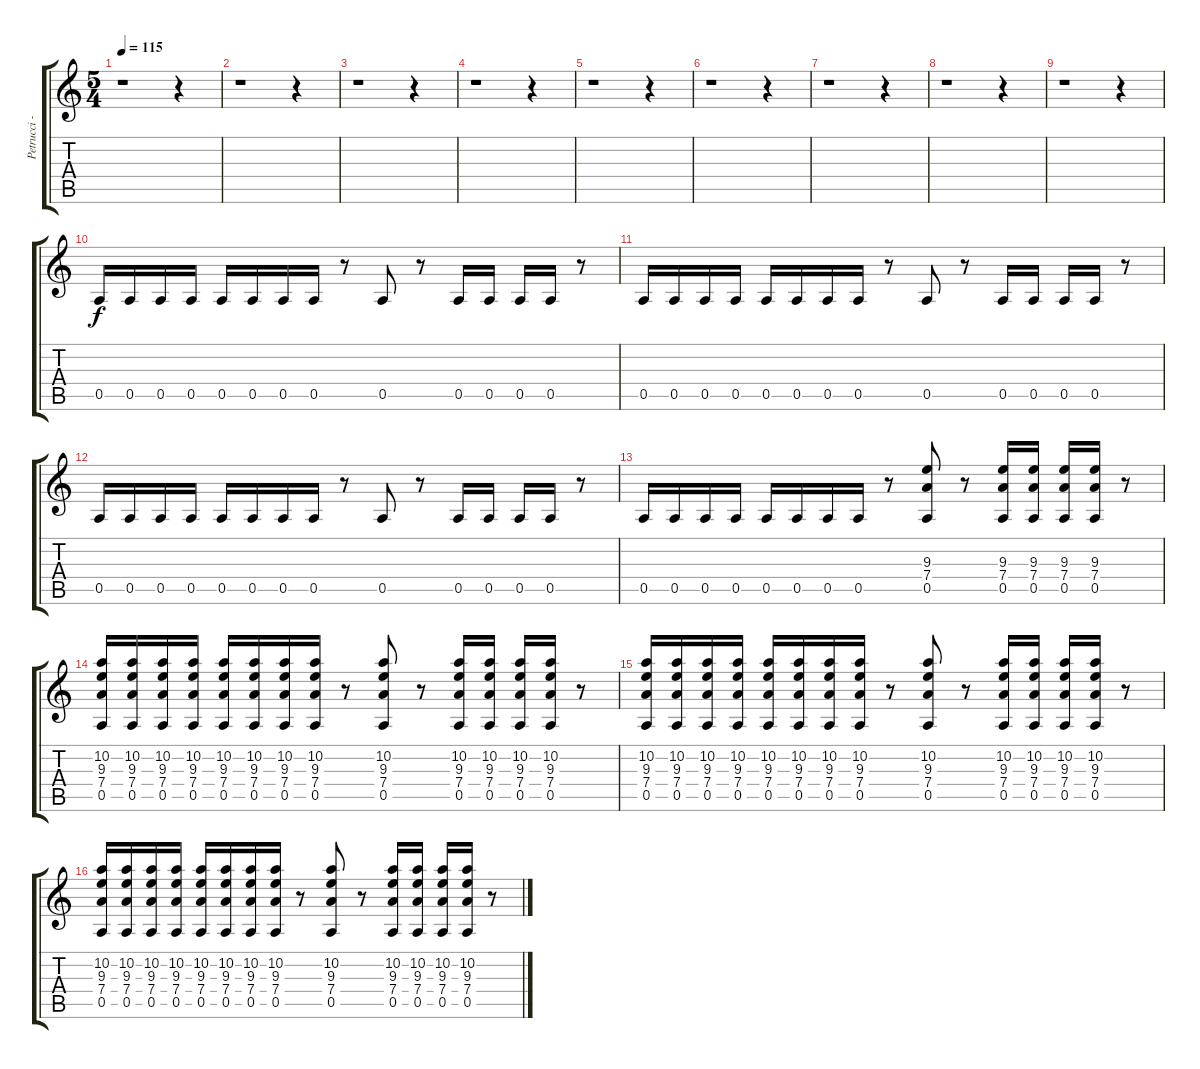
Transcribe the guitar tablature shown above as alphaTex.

\track ("Petrucci - Distortion 6st." "Petrucci -") {instrument overdrivenguitar}
\staff {score tabs}
\tuning (E4 B3 G3 D3 A2 E2) {hide}
\ts (5 4)
\tempo 115
\clef g2
\ks c
r.1{dy f} r.4 |
r.1 r.4 |
r.1 r.4 |
r.1 r.4 |
r.1 r.4 |
r.1 r.4 |
r.1 r.4 |
r.1 r.4 |
r.1 r.4 |
0.5.16 0.5.16 0.5.16 0.5.16 0.5.16 0.5.16 0.5.16 0.5.16 r.8 0.5.8 r.8 0.5.16 0.5.16 0.5.16 0.5.16 r.8 |
0.5.16 0.5.16 0.5.16 0.5.16 0.5.16 0.5.16 0.5.16 0.5.16 r.8 0.5.8 r.8 0.5.16 0.5.16 0.5.16 0.5.16 r.8 |
0.5.16 0.5.16 0.5.16 0.5.16 0.5.16 0.5.16 0.5.16 0.5.16 r.8 0.5.8 r.8 0.5.16 0.5.16 0.5.16 0.5.16 r.8 |
0.5.16 0.5.16 0.5.16 0.5.16 0.5.16 0.5.16 0.5.16 0.5.16 r.8 (9.3 7.4 0.5).8 r.8 (9.3 7.4 0.5).16 (9.3 7.4 0.5).16 (9.3 7.4 0.5).16 (9.3 7.4 0.5).16 r.8 |
(10.2 9.3 7.4 0.5).16 (10.2 9.3 7.4 0.5).16 (10.2 9.3 7.4 0.5).16 (10.2 9.3 7.4 0.5).16 (10.2 9.3 7.4 0.5).16 (10.2 9.3 7.4 0.5).16 (10.2 9.3 7.4 0.5).16 (10.2 9.3 7.4 0.5).16 r.8 (10.2 9.3 7.4 0.5).8 r.8 (10.2 9.3 7.4 0.5).16 (10.2 9.3 7.4 0.5).16 (10.2 9.3 7.4 0.5).16 (10.2 9.3 7.4 0.5).16 r.8 |
(10.2 9.3 7.4 0.5).16 (10.2 9.3 7.4 0.5).16 (10.2 9.3 7.4 0.5).16 (10.2 9.3 7.4 0.5).16 (10.2 9.3 7.4 0.5).16 (10.2 9.3 7.4 0.5).16 (10.2 9.3 7.4 0.5).16 (10.2 9.3 7.4 0.5).16 r.8 (10.2 9.3 7.4 0.5).8 r.8 (10.2 9.3 7.4 0.5).16 (10.2 9.3 7.4 0.5).16 (10.2 9.3 7.4 0.5).16 (10.2 9.3 7.4 0.5).16 r.8 |
(10.2 9.3 7.4 0.5).16 (10.2 9.3 7.4 0.5).16 (10.2 9.3 7.4 0.5).16 (10.2 9.3 7.4 0.5).16 (10.2 9.3 7.4 0.5).16 (10.2 9.3 7.4 0.5).16 (10.2 9.3 7.4 0.5).16 (10.2 9.3 7.4 0.5).16 r.8 (10.2 9.3 7.4 0.5).8 r.8 (10.2 9.3 7.4 0.5).16 (10.2 9.3 7.4 0.5).16 (10.2 9.3 7.4 0.5).16 (10.2 9.3 7.4 0.5).16 r.8
